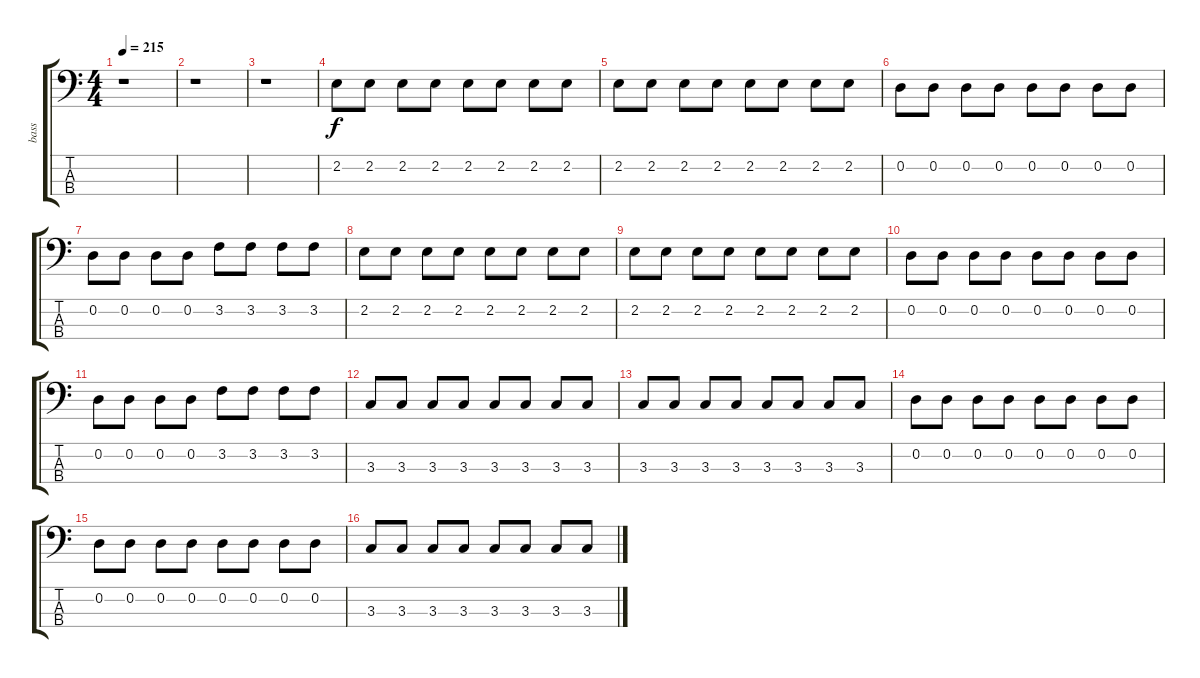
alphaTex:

\track ("bass" "bass") {instrument electricbasspick}
\staff {score tabs}
\tuning (G2 D2 A1 E1) {hide}
\ts (4 4)
\tempo 215
\clef f4
\ks c
r.1{dy f} |
r.1 |
r.1 |
2.2.8 2.2.8 2.2.8 2.2.8 2.2.8 2.2.8 2.2.8 2.2.8 |
2.2.8 2.2.8 2.2.8 2.2.8 2.2.8 2.2.8 2.2.8 2.2.8 |
0.2.8 0.2.8 0.2.8 0.2.8 0.2.8 0.2.8 0.2.8 0.2.8 |
0.2.8 0.2.8 0.2.8 0.2.8 3.2.8 3.2.8 3.2.8 3.2.8 |
2.2.8 2.2.8 2.2.8 2.2.8 2.2.8 2.2.8 2.2.8 2.2.8 |
2.2.8 2.2.8 2.2.8 2.2.8 2.2.8 2.2.8 2.2.8 2.2.8 |
0.2.8 0.2.8 0.2.8 0.2.8 0.2.8 0.2.8 0.2.8 0.2.8 |
0.2.8 0.2.8 0.2.8 0.2.8 3.2.8 3.2.8 3.2.8 3.2.8 |
3.3.8 3.3.8 3.3.8 3.3.8 3.3.8 3.3.8 3.3.8 3.3.8 |
3.3.8 3.3.8 3.3.8 3.3.8 3.3.8 3.3.8 3.3.8 3.3.8 |
0.2.8 0.2.8 0.2.8 0.2.8 0.2.8 0.2.8 0.2.8 0.2.8 |
0.2.8 0.2.8 0.2.8 0.2.8 0.2.8 0.2.8 0.2.8 0.2.8 |
3.3.8 3.3.8 3.3.8 3.3.8 3.3.8 3.3.8 3.3.8 3.3.8
